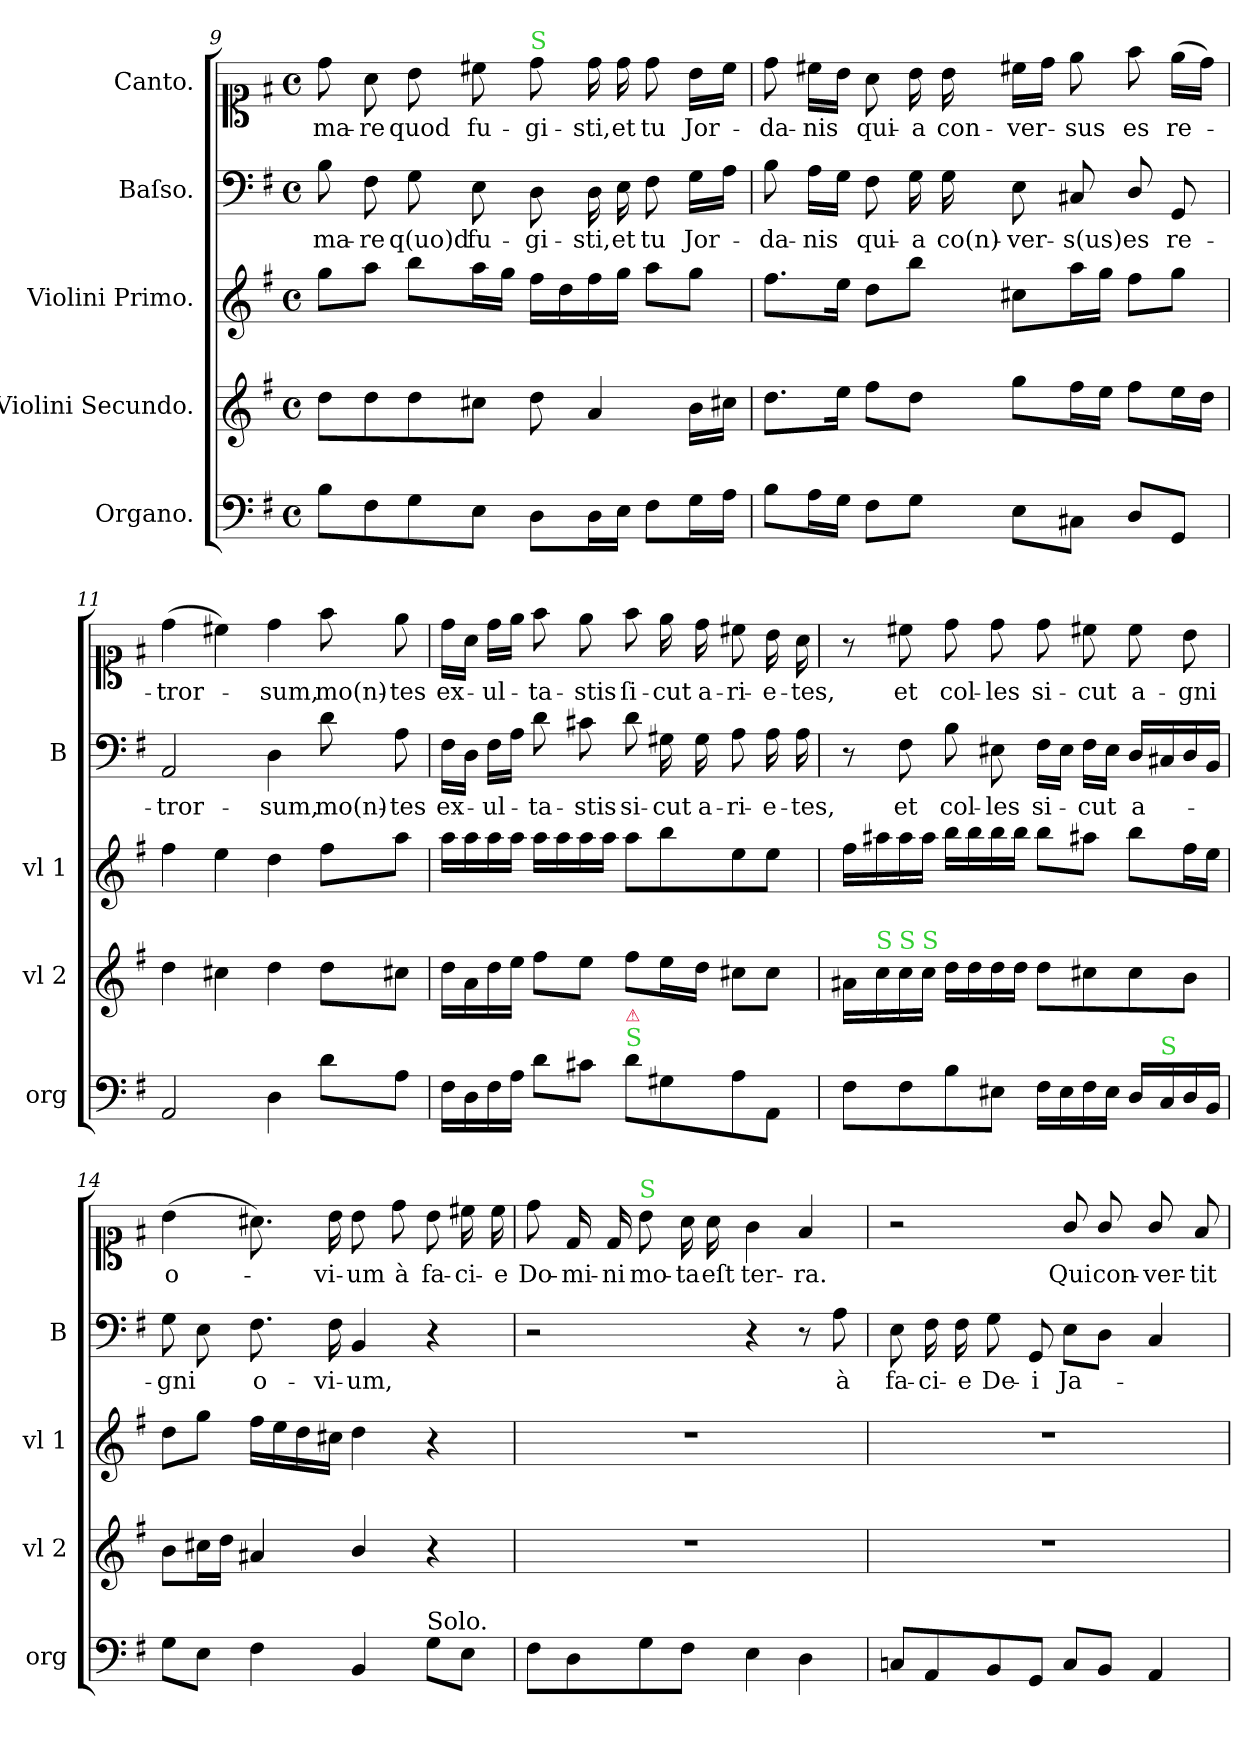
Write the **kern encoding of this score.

**kern	**kern	**kern	**kern	**text	**kern	**text
*part5	*part4	*part3	*part2	*part2	*part1	*part1
*staff5	*staff4	*staff3	*staff2	*staff2	*staff1	*staff1
*I"Organo.	*I"Violini Secundo.	*I"Violini Primo.	*I"Baſso.	*	*I"Canto.	*
*I'org	*I'vl 2	*I'vl 1	*I'B	*	*	*
*clefF4	*clefG2	*clefG2	*clefF4	*	*clefC1	*
*k[f#]	*k[f#]	*k[f#]	*k[f#]	*	*k[f#]	*
*G:	*G:	*G:	*G:	*	*G:	*
*M4/4	*M4/4	*M4/4	*M4/4	*	*M4/4	*
*met(c)	*met(c)	*met(c)	*met(c)	*	*met(c)	*
=9	=9	=9	=9	=9	=9	=9
8B\L	8dd\L	8gg\L	8B\	ma-	8dd\	ma-
8F#\	8dd\	8aa\J	8F#\	-re	8a\	-re
8G\	8dd\	8bb\L	8G\	q(uo)d	8b\	quod
8E\J	8cc#X\J	16aa\L	8E\	fu-	8cc#X\	fu-
.	.	16gg\JJ	.	.	.	.
!	!	!	!	!	!LO:TX:a:color=limegreen:t=S	!
8D\L	8dd\	16ff#\LL	8D\	-gi-	8dd\	-gi-
.	.	16dd\	.	.	.	.
16D\L	4a/	16ff#\	16D\	-sti,	16dd\	-sti,
16E\JJ	.	16gg\JJ	16E\	et	16dd\	et
8F#\L	.	8aa\L	8F#\	tu	8dd\	tu
16G\L	16b\LL	8gg\J	16G\LL	Jor-	16b\LL	Jor-
16A\JJ	16cc#X\JJ	.	16A\JJ	.	16cc#\JJ	.
=10	=10	=10	=10	=10	=10	=10
8B\L	8.dd\L	8.ff#\L	8B\	-da-	8dd\	-da-
16A\L	.	.	16A\LL	-nis	16cc#X\LL	-nis
16G\JJ	16ee\Jk	16ee\Jk	16G\JJ	.	16b\JJ	.
8F#\L	8ff#\L	8dd\L	8F#\	qui-	8a\	qui-
8G\J	8dd\J	8bb\J	16G\	-a	16b\	-a
.	.	.	16G\	co(n)-	16b\	con-
8E\L	8gg\L	8cc#X\L	8E\	-ver-	16cc#X\LL	-ver-
.	.	.	.	.	16dd\JJ	.
8C#X\J	16ff#\L	16aa\L	8C#X/	-s(us)	8ee\	-sus
.	16ee\JJ	16gg\JJ	.	.	.	.
8D/L	8ff#\L	8ff#\L	8D/	es	8ff#\	es
8GG/J	16ee\L	8gg\J	8GG/	re-	(16ee\LL	re-
.	16dd\JJ	.	.	.	16dd\JJ)	.
=11	=11	=11	=11	=11	=11	=11
2AA/	4dd\	4ff#\	2AA/	-tror-	(4dd\	-tror-
.	4cc#X\	4ee\	.	.	4cc#X\)	.
4D\	4dd\	4dd\	4D\	-sum,	4dd\	-sum,
8d\L	8dd\L	8ff#\L	8d\	mo(n)-	8ff#\	mo(n)-
8A\J	8cc#X\J	8aa\J	8A\	-tes	8ee\	-tes
=12	=12	=12	=12	=12	=12	=12
16F#\LL	16dd\LL	16aa\LL	16F#\LL	ex-	16dd\LL	ex-
16D\	16a\	16aa\	16D\JJ	.	16a\JJ	.
16F#\	16dd\	16aa\	16F#\LL	-ul-	16dd\LL	-ul-
16A\JJ	16ee\JJ	16aa\JJ	16A\JJ	.	16ee\JJ	.
8d\L	8ff#\L	16aa\LL	8d\	-ta-	8ff#\	-ta-
.	.	16aa\	.	.	.	.
8c#X\J	8ee\J	16aa\	8c#X\	-stis	8ee\	-stis
.	.	16aa\JJ	.	.	.	.
!LO:TX:a:color=limegreen:t=S	!	!	!	!	!	!
!LO:TX:a:color=crimson:t=⚠	!	!	!	!	!	!
8d\L	8ff#\L	8aa\L	8d\	si-	8ff#\	ſi-
8G#X\	16ee\L	8bb\	16G#X\	-cut	16ee\	-cut
.	16dd\JJ	.	16G#\	a-	16dd\	a-
8A\	8cc#X\L	8ee\	8A\	-ri-	8cc#X\	-ri-
8AA/J	8cc#\J	8ee\J	16A\	-e-	16b\	-e-
.	.	.	16A\	-tes,	16a\	-tes,
=13	=13	=13	=13	=13	=13	=13
8F#\L	16a#X\LL	16ff#\LL	8r	.	8r	.
!	!LO:TX:a:color=limegreen:t=S	!	!	!	!	!
.	16cc\	16aa#X\	.	.	.	.
!	!LO:TX:a:color=limegreen:t=S	!	!	!	!	!
8F#\	16cc\	16aa#\	8F#\	et	8cc#X\	et
!	!LO:TX:a:color=limegreen:t=S	!	!	!	!	!
.	16cc\JJ	16aa#\JJ	.	.	.	.
8B\	16dd\LL	16bb\LL	8B\	col-	8dd\	col-
.	16dd\	16bb\	.	.	.	.
8E#X\J	16dd\	16bb\	8E#X\	-les	8dd\	-les
.	16dd\JJ	16bb\JJ	.	.	.	.
16F#\LL	8dd\L	8bb\L	16F#\LL	si-	8dd\	si-
16E#\	.	.	16E#\JJ	.	.	.
16F#\	8cc#X\	8aa#X\J	16F#\LL	-cut	8cc#X\	-cut
16E#\JJ	.	.	16E#\JJ	.	.	.
16D/LL	8cc#\	8bb\L	16D/LL	a-	8cc#\	a-
!LO:TX:a:color=limegreen:t=S	!	!	!	!	!	!
16C/	.	.	16C#X/	.	.	.
16D/	8b\J	16ff#\L	16D/	.	8b\	-gni
16BB/JJ	.	16ee\JJ	16BB/JJ	.	.	.
=14	=14	=14	=14	=14	=14	=14
8G\L	8b\L	8dd\L	8G\	-gni	(4b\	o-
8E\J	16cc#X\L	8gg\J	8E\	.	.	.
.	16dd\JJ	.	.	.	.	.
4F#\	4a#X/	16ff#\LL	8.F#\	o-	8.a#X\)	.
.	.	16ee\	.	.	.	.
.	.	16dd\	.	.	.	.
.	.	16cc#X\JJ	16F#\	-vi-	16b\	-vi-
4BB/	4b/	4dd\	4BB/	-um,	8b\	-um
.	.	.	.	.	8dd\	à
!LO:TX:a:t=Solo.	!	!	!	!	!	!
8G\L	4r	4r	4r	.	8b\	fa-
8E\J	.	.	.	.	16cc#X\	-ci-
.	.	.	.	.	16cc#\	-e
=15	=15	=15	=15	=15	=15	=15
8F#\L	1r	1r	2r	.	8dd\	Do-
8D\	.	.	.	.	16d/	-mi-
.	.	.	.	.	16d/	-ni
!	!	!	!	!	!LO:TX:a:color=limegreen:t=S	!
8G\	.	.	.	.	8b\	mo-
8F#\J	.	.	.	.	16a\	-ta
.	.	.	.	.	16a\	eſt
4E\	.	.	4r	.	4g\	ter-
4D\	.	.	8r	.	4f#/	-ra.
.	.	.	8A\	à	.	.
=16	=16	=16	=16	=16	=16	=16
8Cn/L	1r	1r	8E\	fa-	2r	.
8AA/	.	.	16F#\	-ci-	.	.
.	.	.	16F#\	-e	.	.
8BB/	.	.	8G\	De-	.	.
8GG/J	.	.	8GG/	-i	.	.
8C/L	.	.	8E\L	Ja-	8g/	Qui
8BB/J	.	.	8D\J	.	8g/	con-
4AA/	.	.	4C/	.	8g/	-ver-
.	.	.	.	.	8f#/	-tit
=	=	=	=	=	=	=
*-	*-	*-	*-	*-	*-	*-
